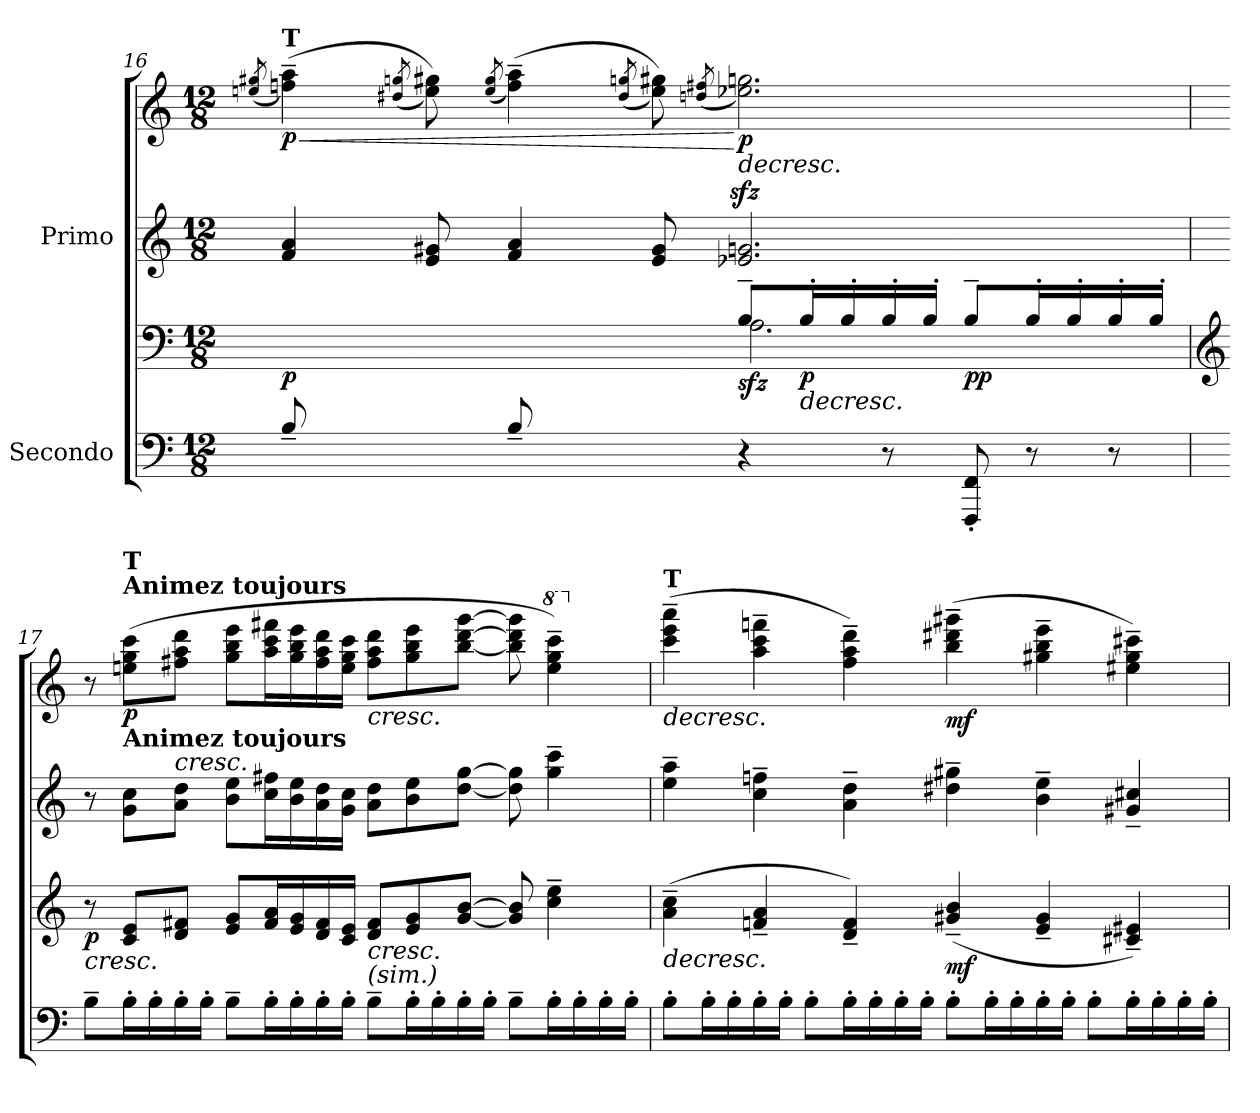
**kern	**kern	**dynam	**kern	**kern	**dynam
*part2	*part2	*part2	*part1	*part1	*part1
*staff4	*staff3	*staff3/4	*staff2	*staff1	*staff1/2
*I"Secondo	*	*	*I"Primo	*	*
!!LO:LB:g=z
*clefF4	*clefF4	*	*clefG2	*clefG2	*
*k[]	*k[]	*	*k[]	*k[]	*
*M12/8	*M12/8	*	*M12/8	*M12/8	*
=16	=16	=16	=16	=16	=16
.	.	.	.	(<8qeen/ 8qgg#X/	.
*^	*^	*	*	*	*
!	!	!	!	!	!	!LO:TX:a:B:t=T	!
!	!	!	!	!LO:DY:b	!	!	!LO:HP:b
!	!	!	!	!	!	!	!LO:DY:n=1:b
(>8B~/L	2.ryy	8ryy	2.ryy	p	4f/ 4a/	(>4ffn\~ 4aa\~)	< p
4ryy	.	16B'\L	.	.	.	.	.
.	.	16B'\	.	.	.	.	.
.	.	.	.	.	.	(<8qdd#X/ 8qggn/	.
.	.	16B'\	.	.	8e/ 8g#X/	8ee\ 8gg#X\))	.
.	.	16B'\JJ)	.	.	.	.	.
.	.	.	.	.	.	(<8qee/ 8qgg#/	.
(>8B~/L	.	8ryy	.	.	4f/ 4a/	(>4ff\~ 4aa\~)	.
1ryy	.	16B'\L	.	.	.	.	.
.	.	16B'\	.	.	.	.	.
.	.	.	.	.	.	(<8qdd#/ 8qggn/	.
.	.	16B'\	.	.	8e/ 8g#/	8ee\ 8gg#X\))	.
.	.	16B'\JJ)	.	.	.	.	.
.	.	.	.	.	.	(<8qddn/ 8qff#X/	.
!	!	!	!	!LO:DY:b	!	!	!LO:HP:n=1:b
!	!	!	!	!	!	!	!LO:DY:n=2:b
.	4r	8B~/L	2.A\	sfz	2.e-X/ 2.gn/	2.ee-X\zz< 2.ggn\zz<)	[ > p
!	!	!	!	!LO:HP:b	!	!	!
!	!	!	!	!LO:DY:n=1:b	!	!	!
.	.	16B'/L	.	> p	.	.	.
.	.	16B'/	.	.	.	.	.
.	8r	16B'/	.	.	.	.	.
.	.	16B'/JJ	.	.	.	.	.
!	!	!	!	!LO:DY:n=2:b	!	!	!
.	8FFF/' 8FF/'	8B~/L	.	pp	.	.	.
.	8r	16B'/L	.	.	.	.	.
.	.	16B'/	.	.	.	.	.
.	8r	16B'/	.	.	.	.	.
.	.	16B'/JJ	.	.	.	.	.
*v	*v	*	*	*	*	*	*
*	*v	*v	*	*	*	*
=17	=17	=17	=17	=17	=17
*	*clefG2	*	*	*	*
!	!LO:TX:b:i:t=cresc.	!	!	!	!
!	!	!LO:DY:b	!	!	!
8B~\L	8r	p	8r	8r	.
!	!	!	!	!LO:TX:a:B:t=Animez toujours	!
!	!	!	!	!LO:TX:b:B:t=Animez toujours	!
!	!	!	!	!LO:TX:a:B:t=T	!
!	!	!	!	!	!LO:DY:b
16B'\L	8c/ 8e/L	.	8g\ 8cc\L	(>8een\ 8gg\ 8ccc\L	p
16B'\	.	.	.	.	.
!	!	!	!	!LO:TX:b:i:t=cresc.	!
16B'\	8d/ 8f#X/J	.	8a\ 8dd\J	8ff#X\ 8aa\ 8ddd\J	.
16B'\JJ	.	.	.	.	.
8B~\L	8e/ 8g/L	.	8b\ 8ee\L	8gg\ 8bb\ 8eee\L	.
16B'\L	16f#/ 16a/L	.	16cc\ 16ff#X\L	16aa\ 16ccc\ 16fff#X\L	.
16B'\	16e/ 16g/	.	16b\ 16ee\	16gg\ 16bb\ 16eee\	.
16B'\	16d/ 16f#/	.	16a\ 16dd\	16ff#\ 16aa\ 16ddd\	.
16B'\JJ	16c/ 16e/JJ	.	16g\ 16cc\JJ	16ee\ 16gg\ 16ccc\JJ	.
!LO:TX:a:i:t=(sim.)	!	!	!	!	!
!	!	!LO:HP:b	!	!	!LO:HP:b
8B~\L	8d/ 8f#/L	<	8a\ 8dd\L	8ff#\ 8aa\ 8ddd\L	<
16B'\L	8e/ 8g/	.	8b\ 8ee\	8gg\ 8bb\ 8eee\	.
16B'\	.	.	.	.	.
16B'\	[8g/ [8b/J	.	[8dd\ [8gg\J	[8bb\ [8ddd\ [8ggg\J	.
16B'\JJ	.	.	.	.	.
8B~\L	8g/] 8b/]	.	8dd\] 8gg\]	8bb\] 8ddd\] 8ggg\]	.
*	*	*	*	*8va	*
16B'\L	4cc\~ 4ee\~	.	4gg\~ 4ccc\~	4eee\~ 4ggg\~ 4cccc\~)	.
16B'\	.	.	.	.	.
16B'\	.	.	.	.	.
16B'\JJ	.	.	.	.	.
.	.	]	.	.	]
!!LO:PB:g=z
=18	=18	=18	=18	=18	=18
!	!	!LO:HP:b	!	!	!
*	*	*	*	*X8va	*
!	!	!	!	!LO:TX:a:B:t=T	!
!	!	!	!	!	!LO:HP:b
8B'\L	(>4a\~ 4cc\~	>	4ee\~ 4aa\~	(>4ccc\~ 4eee\~ 4aaa\~	>
16B'\L	.	.	.	.	.
16B'\	.	.	.	.	.
16B'\	4fn/~ 4a/~	.	4cc\~ 4ffn\~	4aa\~ 4ccc\~ 4fffn\~	.
16B'\JJ	.	.	.	.	.
8B'\L	.	.	.	.	.
16B'\L	4d/~ 4f/~)	[	4a\~ 4dd\~	4ff\~ 4aa\~ 4ddd\~)	[
16B'\	.	.	.	.	.
16B'\	.	.	.	.	.
16B'\JJ	.	.	.	.	.
!	!	!LO:DY:b	!	!	!LO:DY:b
8B'\L	(<4g#X/~ 4b/~	mf	4dd#X\~ 4gg#X\~	(>4bb\~ 4ddd#X\~ 4ggg#X\~	mf
16B'\L	.	.	.	.	.
16B'\	.	.	.	.	.
16B'\	4e/~ 4g#/~	.	4b\~ 4ee\~	4gg#X\~ 4bb\~ 4eee\~	.
16B'\JJ	.	.	.	.	.
8B'\L	.	.	.	.	.
16B'\L	4c#X/~ 4e#X/~)	]	4g#X/~ 4cc#X/~	4ee#X\~ 4gg#\~ 4ccc#X\~)	]
16B'\	.	.	.	.	.
16B'\	.	.	.	.	.
16B'\JJ	.	.	.	.	.
=	=	=	=	=	=
*-	*-	*-	*-	*-	*-
